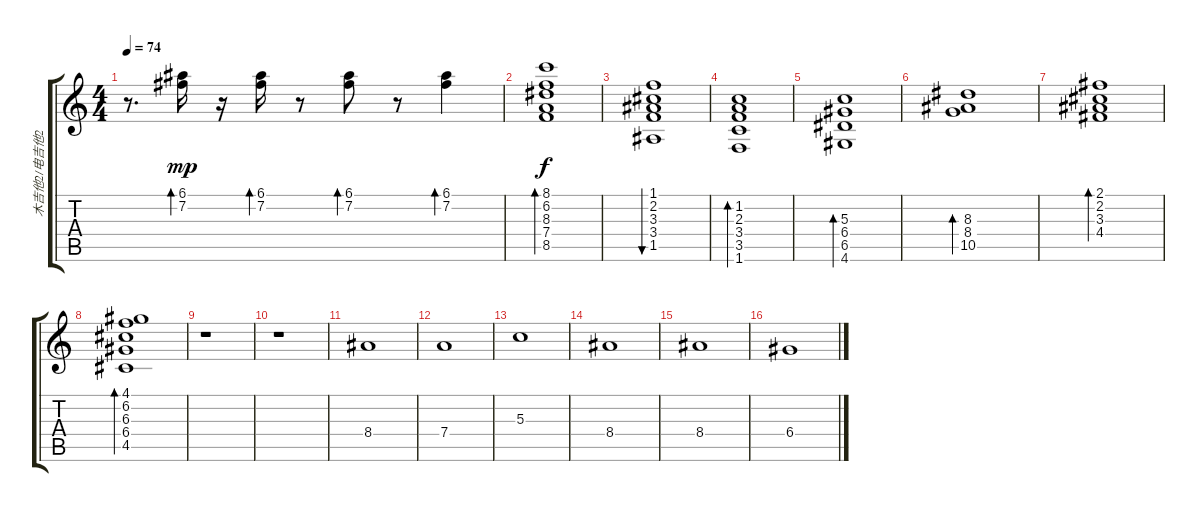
\track ("木吉他2/电吉他2" "木吉他2/电吉他2") {instrument distortionguitar}
\staff {score tabs}
\tuning (E4 B3 G3 D3 A2 E2) {hide}
\ts (4 4)
\tempo 74
\clef g2
\ks c
r.8{d dy mp} (6.1 7.2).16{bd 120} r.16 (6.1 7.2).16{bd 120} r.8 (6.1 7.2).8{bd 120} r.8 (6.1 7.2).4{bd 120} |
(8.1 6.2 8.3 7.4 8.5).1{bd 30 dy f volume 6} |
(1.1 2.2 3.3 3.4 1.5).1{bu 120 volume 6 balance 15 instrument electricguitarclean} |
(1.2 2.3 3.4 3.5 1.6).1{bd 60} |
(5.3 6.4 6.5 4.6).1{bd 60} |
(8.3 8.4 10.5).1{bd 120} |
(2.1 2.2 3.3 4.4).1{bd 60 volume 5} |
(4.1 6.2 6.3 6.4 4.5).1{bd 60} |
r.1 |
r.1 |
8.4.1{volume 16 balance 15 instrument distortionguitar} |
7.4.1 |
5.3.1 |
8.4.1 |
8.4.1 |
6.4.1
